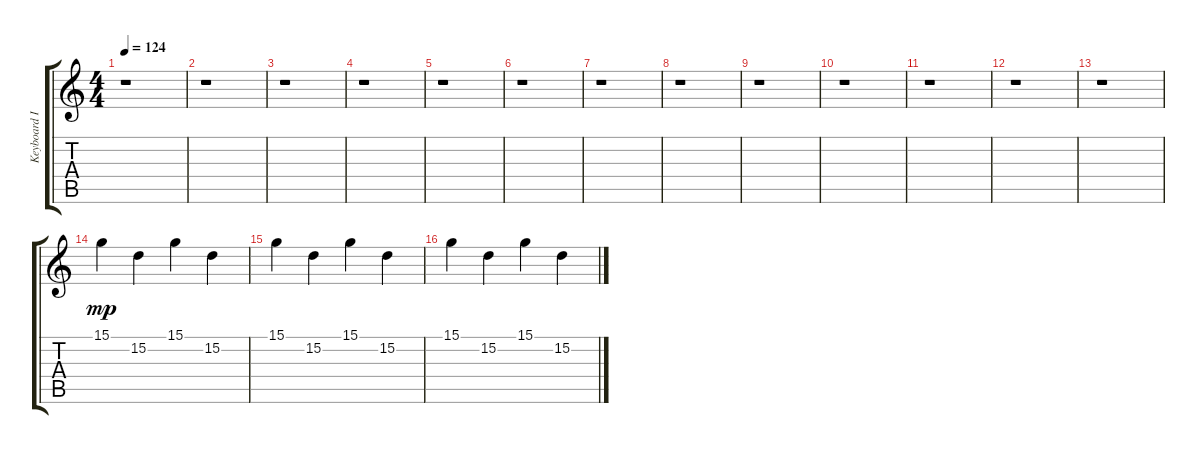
\track ("Keyboard I" "Keyboard I") {instrument panflute}
\staff {score tabs}
\tuning (E4 B3 G3 D3 A2 E2) {hide}
\ts (4 4)
\tempo 124
\clef g2
\ks c
r.1{dy fff} |
r.1 |
r.1 |
r.1 |
r.1 |
r.1 |
r.1 |
r.1 |
r.1 |
r.1 |
r.1 |
r.1 |
r.1 |
15.1.4{dy mp} 15.2.4 15.1.4 15.2.4 |
15.1.4 15.2.4 15.1.4 15.2.4 |
15.1.4 15.2.4 15.1.4 15.2.4
